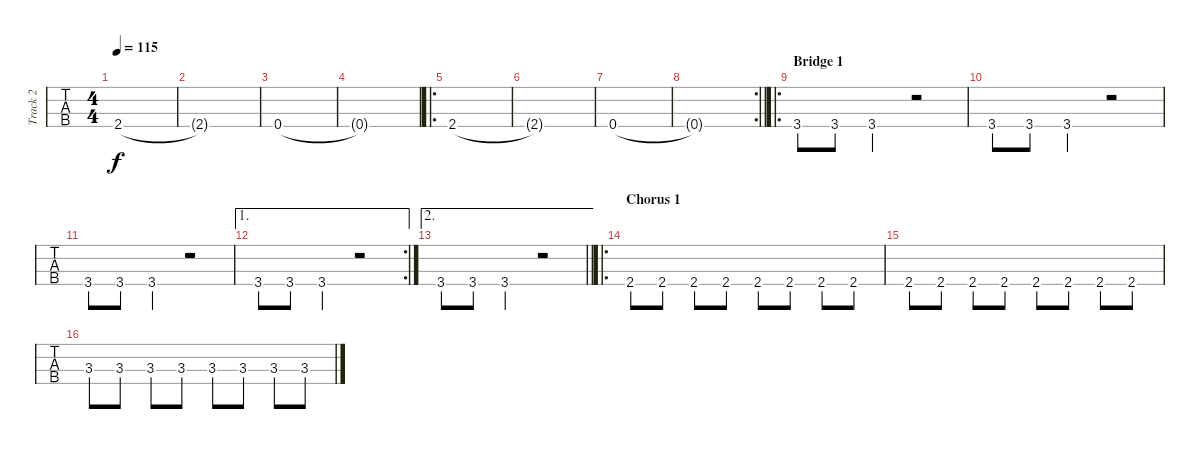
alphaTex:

\track ("Track 2" "Track 2") {instrument electricbassfinger}
\staff {tabs}
\tuning (G2 D2 A1 D1) {hide}
\ts (4 4)
\tempo 115
\clef f4
\ks c
2.4.1{dy f} |
2.4{t}.1 |
0.4.1 |
0.4{t}.1 |
\ro
2.4.1 |
2.4{t}.1 |
0.4.1 |
\rc 2
\barLineRight lightlight
0.4{t}.1 |
\ro
\section ("" "Bridge 1")
3.4.8 3.4.8 3.4.4 r.2 |
3.4.8 3.4.8 3.4.4 r.2 |
3.4.8 3.4.8 3.4.4 r.2 |
\ae 1
\rc 2
3.4.8 3.4.8 3.4.4 r.2 |
\ae 2
\barLineRight lightlight
3.4.8 3.4.8 3.4.4 r.2 |
\ro
\section ("" "Chorus 1")
2.4.8 2.4.8 2.4.8 2.4.8 2.4.8 2.4.8 2.4.8 2.4.8 |
2.4.8 2.4.8 2.4.8 2.4.8 2.4.8 2.4.8 2.4.8 2.4.8 |
3.3.8 3.3.8 3.3.8 3.3.8 3.3.8 3.3.8 3.3.8 3.3.8
